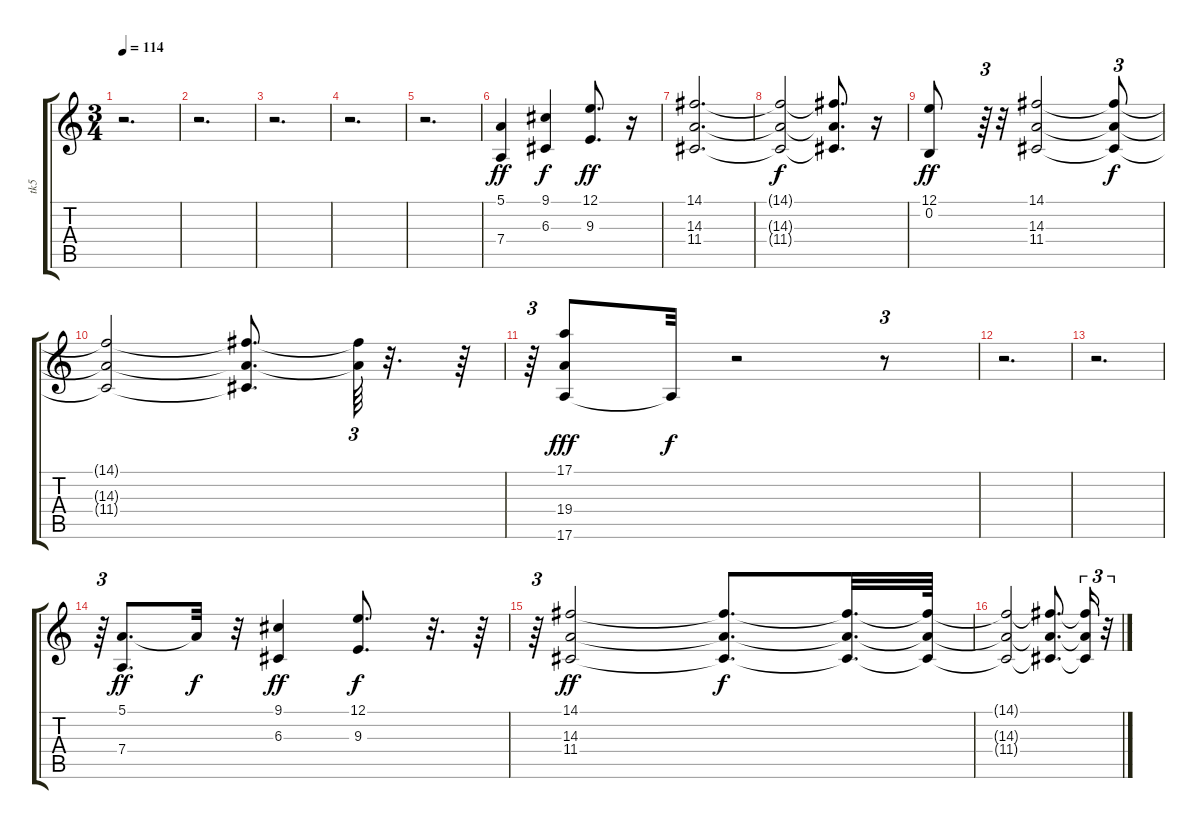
\track ("tk5" "tk5") {instrument brasssection}
\staff {score tabs}
\tuning (E4 B3 G3 D3 A2 E2) {hide}
\ts (3 4)
\tempo 114
\clef g2
\ks c
r.2{d dy f} |
r.2{d} |
r.2{d} |
r.2{d} |
r.2{d} |
(5.1 7.4).4{dy ff} (9.1 6.3).4{dy f} (12.1 9.3).8{d dy ff} r.16 |
(14.1 14.3 11.4).2{d} |
(14.1{t} 14.3{t} 11.4{t}).2{dy f} (14.1{t} 14.3{t} 11.4{t}).8{d} r.16 |
(12.1 0.2).8{dy ff} r.64{tu (3 2)} r.32 (14.1 14.3 11.4).2 (14.1{t} 14.3{t} 11.4{t}).8{tu (3 2) dy f} |
(14.1{t} 14.3{t} 11.4{t}).2 (14.1{t} 14.3{t} 11.4{t}).8{d} (14.1{t} 14.3{t}).64{tu (3 2)} r.32{d} r.64 |
r.64{tu (3 2)} (17.1 19.4 17.6).8{dy fff} 17.6{t}.32{dy f} r.2 r.8{tu (3 2)} |
r.2{d} |
r.2{d} |
r.64{tu (3 2)} (5.1 7.4).8{d dy ff} 5.1{t}.32{dy f} r.32 (9.1 6.3).4{dy ff} (12.1 9.3).8{d dy f} r.32{d} r.64 |
r.64{tu (3 2)} (14.1 14.3 11.4).2{dy ff} (14.1{t} 14.3{t} 11.4{t}).8{d dy f} (14.1{t} 14.3{t} 11.4{t}).32{d} (14.1{t} 14.3{t} 11.4{t}).64 |
(14.1{t} 14.3{t} 11.4{t}).2 (14.1{t} 14.3{t} 11.4{t}).8{d} (14.1{t} 14.3{t} 11.4{t}).16{tu (3 2)} r.32{tu (3 2)}
